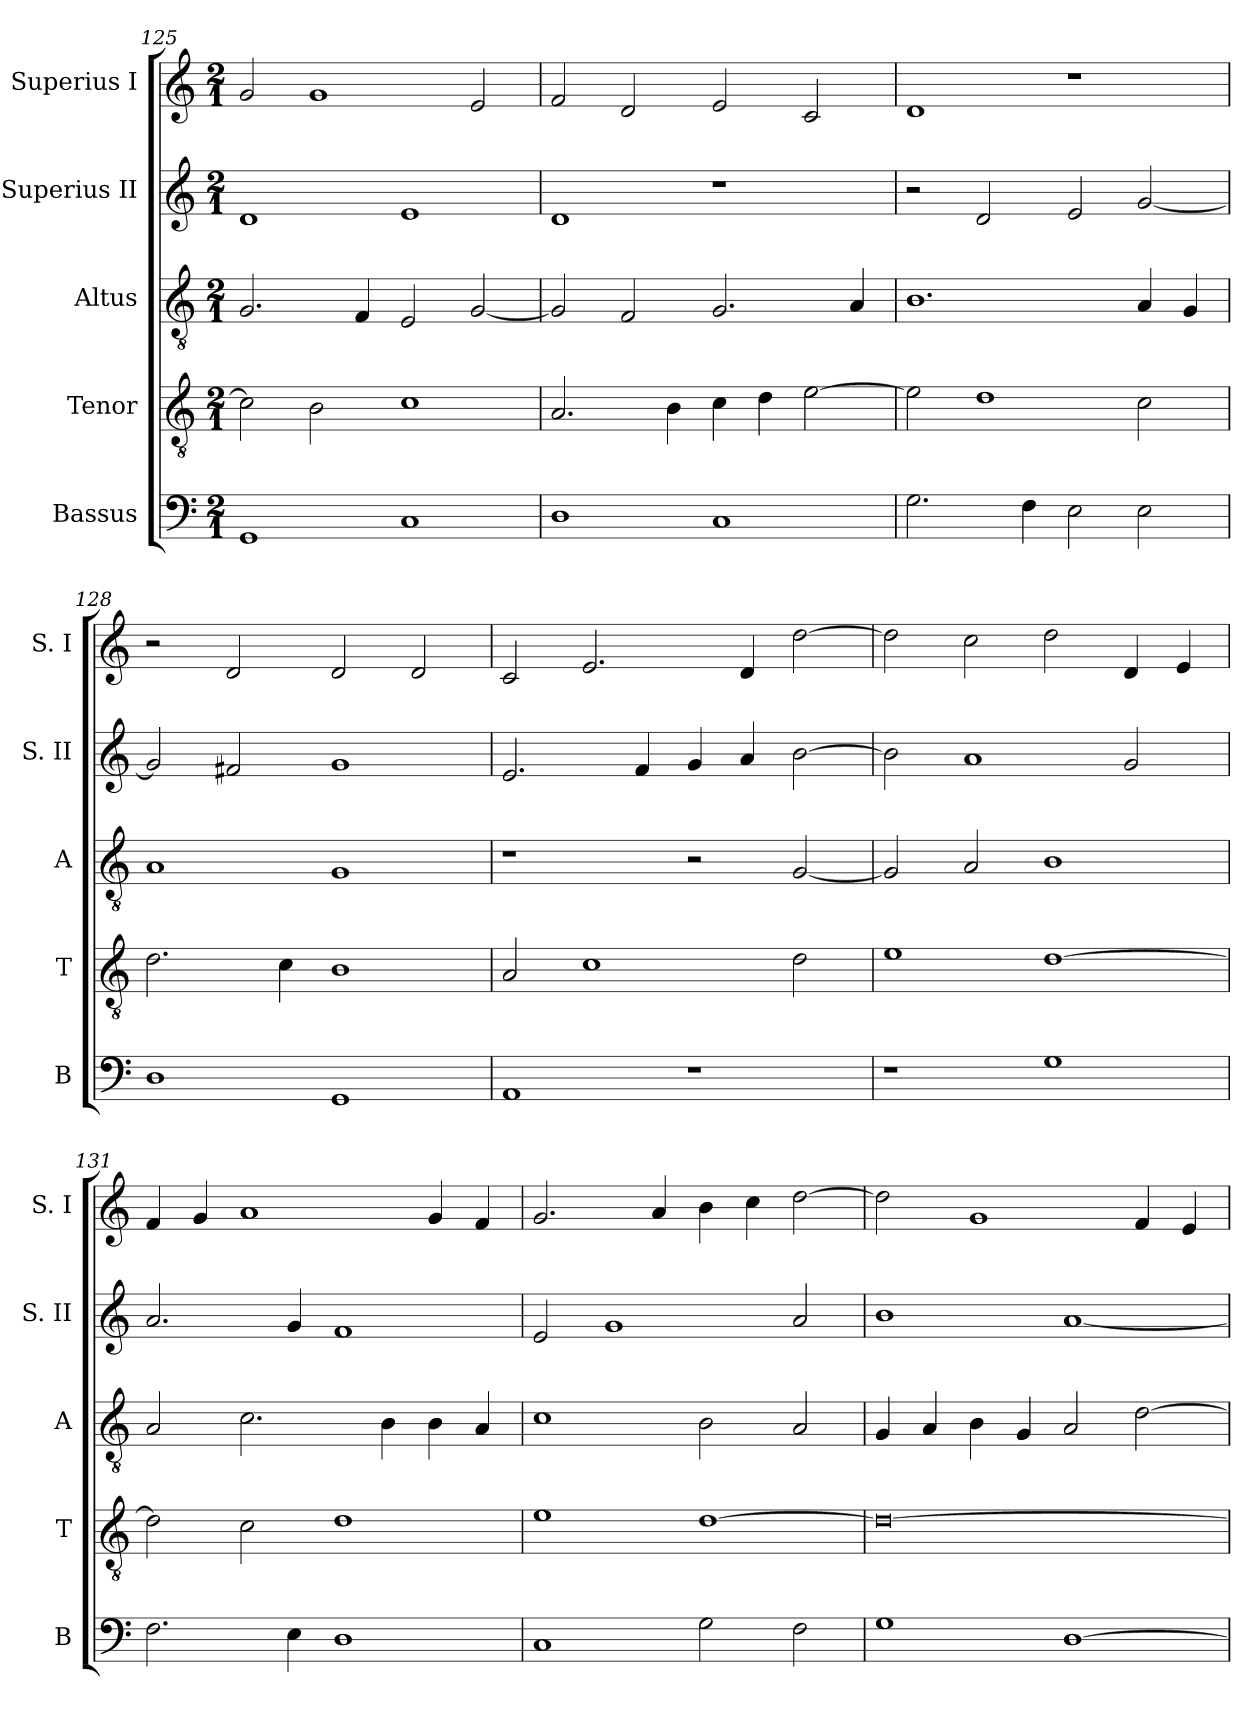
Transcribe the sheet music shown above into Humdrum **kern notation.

**kern	**kern	**kern	**kern	**kern
*part5	*part4	*part3	*part2	*part1
*staff5	*staff4	*staff3	*staff2	*staff1
*I"Bassus	*I"Tenor	*I"Altus	*I"Superius II	*I"Superius I
*I'B	*I'T	*I'A	*I'S. II	*I'S. I
*clefF4	*clefGv2	*clefGv2	*clefG2	*clefG2
*k[]	*k[]	*k[]	*k[]	*k[]
*C:	*C:	*C:	*C:	*C:
*M2/1	*M2/1	*M2/1	*M2/1	*M2/1
=125	=125	=125	=125	=125
1GG	2c]	2.G	1d	2g
.	2B	.	.	1g
.	.	4F	.	.
1C	1c	2E	1e	.
.	.	[2G	.	2e
=126	=126	=126	=126	=126
1D	2.A	2G]	1d	2f
.	.	2F	.	2d
.	4B	.	.	.
1C	4c	2.G	1r	2e
.	4d	.	.	.
.	[2e	.	.	2c
.	.	4A	.	.
=127	=127	=127	=127	=127
2.G	2e]	1.B	2r	1d
.	1d	.	2d	.
4F	.	.	.	.
2E	.	.	2e	1r
2E	2c	4A	[2g	.
.	.	4G	.	.
=128	=128	=128	=128	=128
1D	2.d	1A	2g]	2r
.	.	.	2f#X	2d
.	4c	.	.	.
1GG	1B	1G	1g	2d
.	.	.	.	2d
=129	=129	=129	=129	=129
1AA	2A	1r	2.e	2c
.	1c	.	.	2.e
.	.	.	4f	.
1r	.	2r	4g	.
.	.	.	4a	4d
.	2d	[2G	[2b	[2dd
=130	=130	=130	=130	=130
1r	1e	2G]	2b]	2dd]
.	.	2A	1a	2cc
1G	[1d	1B	.	2dd
.	.	.	2g	4d
.	.	.	.	4e
=131	=131	=131	=131	=131
2.F	2d]	2A	2.a	4f
.	.	.	.	4g
.	2c	2.c	.	1a
4E	.	.	4g	.
1D	1d	.	1f	.
.	.	4B	.	.
.	.	4B	.	4g
.	.	4A	.	4f
=132	=132	=132	=132	=132
1C	1e	1c	2e	2.g
.	.	.	1g	.
.	.	.	.	4a
2G	[1d	2B	.	4b
.	.	.	.	4cc
2F	.	2A	2a	[2dd
=133	=133	=133	=133	=133
1G	0d_	4G	1b	2dd]
.	.	4A	.	.
.	.	4B	.	1g
.	.	4G	.	.
[1D	.	2A	[1a	.
.	.	[2d	.	4f
.	.	.	.	4e
=	=	=	=	=
*-	*-	*-	*-	*-
